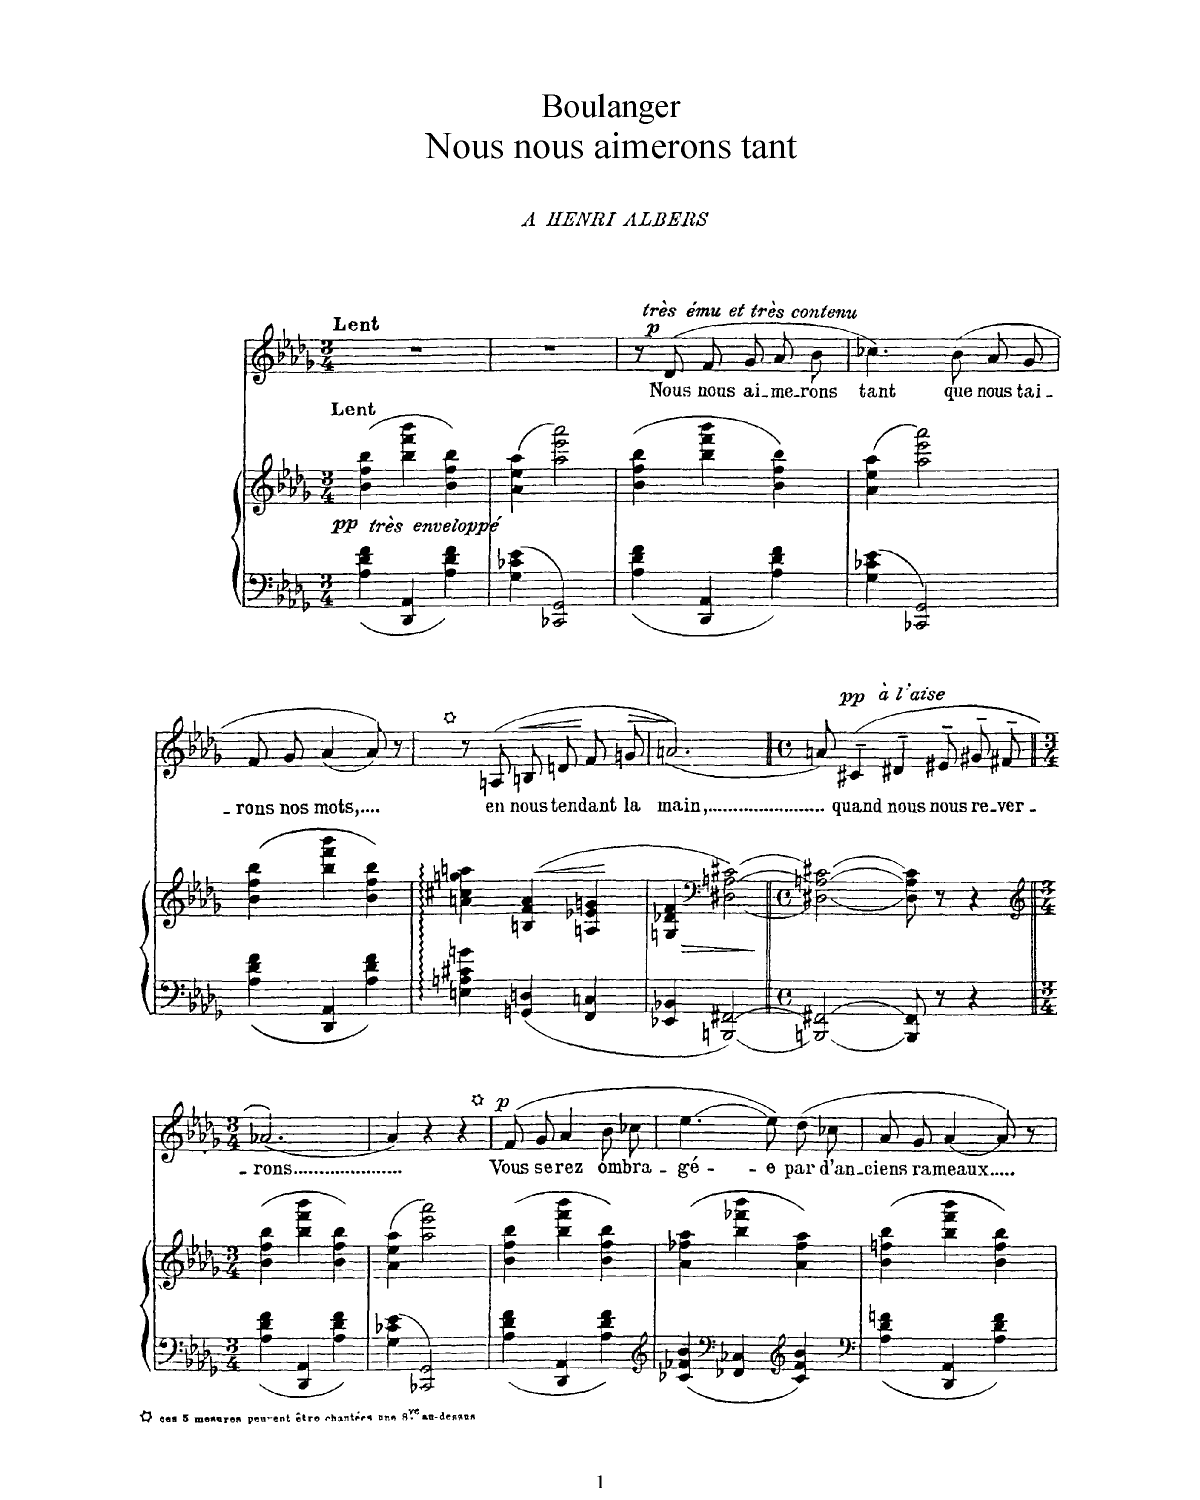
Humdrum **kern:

**kern	**kern	**dynam	**kern	**text	**dynam
*part2	*part2	*part2	*part1	*part1	*part1
*staff3	*staff2	*staff2/3	*staff1	*staff1	*staff1
*I"Piano	*	*	*I"Chant Voice	*	*
*I'Pno	*	*	*	*	*
*clefF4	*clefG2	*	*clefG2	*	*
*k[b-e-a-d-g-]	*k[b-e-a-d-g-]	*	*k[b-e-a-d-g-]	*	*
*M3/4	*M3/4	*	*M3/4	*	*
=1	=1	=1	=1	=1	=1
!	!	!	!LO:TX:a:B:t=Lent	!	!
!	!LO:TX:a:B:t=Lent	!	!	!	!
!	!	!LO:DY:b	!	!	!
!	!	!LO:DY:n=1:b	!	!	!
4A-\ 4d-\ 4f\	(4b-\ 4ff\ 4bb-\	pp other-dynamics	2.r	.	.
4DD-/ 4AA-/	4bb-\ 4fff\ 4bbb-\	.	.	.	.
4A-\ 4d-\ 4f\	4b-\ 4ff\ 4bb-\)	.	.	.	.
=2	=2	=2	=2	=2	=2
4G-\ 4c-X\ 4e-\	(4a-\ 4ee-\ 4aa-\	.	2.r	.	.
2CC-X/ 2GG-/	2aa-\ 2eee-\ 2aaa-\)	.	.	.	.
=3	=3	=3	=3	=3	=3
!	!	!	!LO:TX:i:t=très ému et très contenu	!	!
!	!	!	!	!	!LO:DY:a
4A-\ 4d-\ 4f\	(4b-\ 4ff\ 4bb-\	.	8r	.	p
.	.	.	(>8d-/	Nous	.
4DD-/ 4AA-/	4bb-\ 4fff\ 4bbb-\	.	8f/L	nous	.
.	.	.	8g-/J	ai-	.
4A-\ 4d-\ 4f\	4b-\ 4ff\ 4bb-\)	.	8a-/L	-me-	.
.	.	.	8b-/J	-rons	.
=4	=4	=4	=4	=4	=4
4G-\ 4c-X\ 4e-\	(4a-\ 4ee-\ 4aa-\	.	4.cc-X\)	tant	.
2CC-X/ 2GG-/	2aa-\ 2eee-\ 2aaa-\)	.	.	.	.
.	.	.	(8b-\	que	.
.	.	.	8a-/L	nous	.
.	.	.	8g-/J	tai-	.
=5	=5	=5	=5	=5	=5
4A-\ 4d-\ 4f\	(4b-\ 4ff\ 4bb-\	.	8f/L	-- rons	.
.	.	.	8g-/J	nos	.
4DD-/ 4AA-/	4bb-\ 4fff\ 4bbb-\	.	[4a-/	mots,	.
4A-\ 4d-\ 4f\	4b-\ 4ff\ 4bb-\)	.	8a-/])	.	.
.	.	.	8r	.	.
=6	=6	=6	=6	=6	=6
!	!	!	!LO:TX:a:t=*	!	!
4En\ 4An\ 4c#X\ 4gn\	4an\ 4cc#X\ 4ggn\ 4aan\	.	8r	.	.
!	!	!	!	!	!LO:HP:b
.	.	.	(>8An/	en	<
!	!	!LO:HP:b	!	!	!
4GGn/ 4Dn/	(>4Bn/ 4f/ 4a/	<	8Bn/L	nous	.
.	.	.	8dn/J	ten-	.
4FF/ 4Cn/	4An/ 4e-X/ 4gn/	.	8f/L	-dant	[
!	!	!	!	!	!LO:HP:b
.	.	.	8gn/J	la	>
.	.	[	.	.	.
=7	=7	=7	=7	=7	=7
!	!	!LO:HP:b	!	!	!
4EE-X/ 4BB-X/	4Gn/ 4c#X/ 4f/	>	[2.an/)	main,	.
*	*clefF4	*	*	*	*
[2BBBn/ [2FF#X/	[2D#X\ [2An\ [2c#X\)	.	.	.	.
.	.	]	.	.	]
=8||	=8||	=8||	=8||	=8||	=8||
*M4/4	*M4/4	*	*M4/4	*	*
*met(c)	*met(c)	*	*met(c)	*	*
2BBBn/_ 2FF#X/_	2D#X\_ 2An\_ 2c#X\_	.	8an/]	.	.
!	!	!	!	!	!LO:DY:a
.	.	.	(>4c#X~>/	quand	pp
!	!	!	!LO:TX:i:t=à l'aise	!	!
.	.	.	4d#X~>/	nous	.
8BBB/] 8FF#/]	8D#\] 8A\] 8c#\]	.	.	.	.
8r	8r	.	8e#X~>/	nous	.
4r	4r	.	8g#X~>/L	re-	.
.	.	.	8f#X~>/J	-ver-	.
=9||	=9||	=9||	=9||	=9||	=9||
*	*clefG2	*	*	*	*
*M3/4	*M3/4	*	*M3/4	*	*
!LO:TX:b:t=*	!	!	!	!	!
!LO:TX:b:t=ces 5 mesures peuvent être chantées une 8	!	!	!	!	!
!LO:TX:b:t=ve	!	!	!	!	!
!LO:TX:b:t=. au-dessus	!	!	!	!	!
4A-\ 4d-\ 4f\	(4b-\ 4ff\ 4bb-\	.	[2.a-X/)	-- rons	.
4DD-/ 4AA-/	4bb-\ 4fff\ 4bbb-\	.	.	.	.
4A-\ 4d-\ 4f\	4b-\ 4ff\ 4bb-\)	.	.	.	.
=10	=10	=10	=10	=10	=10
4G-\ 4c-X\ 4e-\	(4a-\ 4ee-\ 4aa-\	.	4a-X/]	.	.
2CC-X/ 2GG-/	2aa-\ 2eee-\ 2aaa-\)	.	4r	.	.
!	!	!	!LO:TX:a:t=*	!	!
.	.	.	4r	.	.
=11	=11	=11	=11	=11	=11
!	!	!	!	!	!LO:DY:a
4A-\ 4d-\ 4f\	(4b-\ 4ff\ 4bb-\	.	(8f/L	Vous	p
.	.	.	8g-/J	se-	.
4DD-/ 4AA-/	4bb-\ 4fff\ 4bbb-\	.	4a-/	-rez	.
4A-\ 4d-\ 4f\	4b-\ 4ff\ 4bb-\)	.	8b-\L	om-	.
.	.	.	8cc-X\J	-bra-	.
=12	=12	=12	=12	=12	=12
*clefG2	*	*	*	*	*
4c-X/ 4f-X/ 4b-/	(4a-\ 4ff-X\ 4aa-\	.	[4.ee-\	-gé-	.
*clefF4	*	*	*	*	*
4FF-X/ 4C-X/	4bb-\ 4fff-X\ 4bbb-\	.	.	.	.
.	.	.	8ee-\])	-e	.
*clefG2	*	*	*	*	*
4c-/ 4f-/ 4b-/	4a-\ 4ff-\ 4aa-\)	.	(8dd-\L	par	.
.	.	.	8cc-X\J	d'an-	.
=13	=13	=13	=13	=13	=13
*clefF4	*	*	*	*	*
4A-\ 4d-\ 4fn\	(4b-\ 4ffn\ 4bb-\	.	8a-/L	-ciens	.
.	.	.	8g-/J	ra-	.
4DD-/ 4AA-/	4bb-\ 4fff\ 4bbb-\	.	[4a-/	-meaux	.
4A-\ 4d-\ 4f\	4b-\ 4ff\ 4bb-\)	.	8a-/])	.	.
.	.	.	8r	.	.
=	=	=	=	=	=
*-	*-	*-	*-	*-	*-
